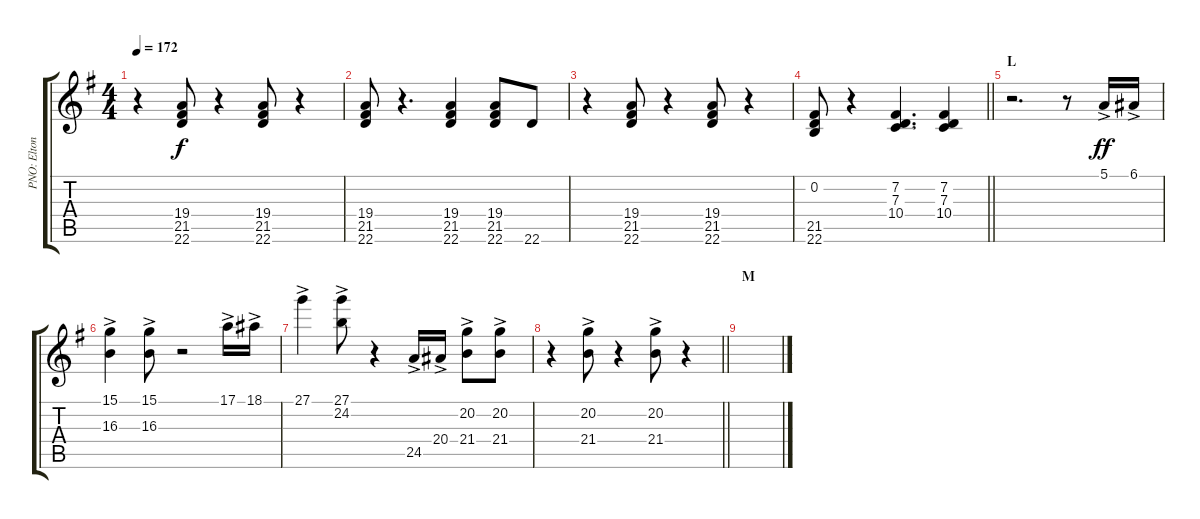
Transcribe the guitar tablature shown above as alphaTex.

\track ("PNO: Elton John(RH)" "PNO: Elton") {instrument electricgrandpiano}
\staff {score tabs}
\tuning (E4 B3 G3 D3 A2 E2) {hide}
\ts (4 4)
\tempo 172
\clef g2
\ks g
r.4{dy f} (19.4 21.5 22.6).8 r.4 (19.4 21.5 22.6).8 r.4 |
(19.4 21.5 22.6).8 r.4{d} (19.4 21.5 22.6).4 (19.4 21.5 22.6).8 22.6.8 |
r.4 (19.4 21.5 22.6).8 r.4 (19.4 21.5 22.6).8 r.4 |
\barLineRight lightlight
(0.2 21.5 22.6).8 r.4 (7.2 7.3 10.4).4{d} (7.2 7.3 10.4).4 |
\section ("" "L")
r.2{d} r.8 5.1{ac}.16{dy ff} 6.1{ac}.16 |
(15.1{ac} 16.3{ac}).4 (15.1{ac} 16.3{ac}).8 r.2 17.1{ac}.16 18.1{ac}.16 |
27.1{ac}.4 (27.1{ac} 24.2{ac}).8 r.4 24.5{ac}.16 20.4{ac}.16 (20.2{ac} 21.4{ac}).8 (20.2{ac} 21.4{ac}).8 |
\barLineRight lightlight
r.4 (20.2{ac} 21.4{ac}).8 r.4 (20.2{ac} 21.4{ac}).8 r.4 |
\section ("" "M")
